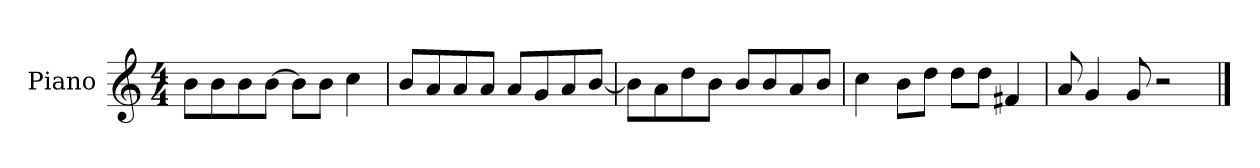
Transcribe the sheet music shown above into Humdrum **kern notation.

**kern
*part1
*staff1
*I"Piano
*I'P-no
*clefG2
*k[]
*M4/4
*MM90
=1
8b\L
8b\
8b\
[8b\J
8b\L]
8b\J
4cc\
=2
8b/L
8a/
8a/
8a/J
8a/L
8g/
8a/
[8b/J
=3
8b\L]
8a\
8dd\
8b\J
8b/L
8b/
8a/
8b/J
=4
4cc\
8b\L
8dd\J
8dd\L
8dd\J
4f#X/
=5
8a/
4g/
8g/
2r
==
*-
